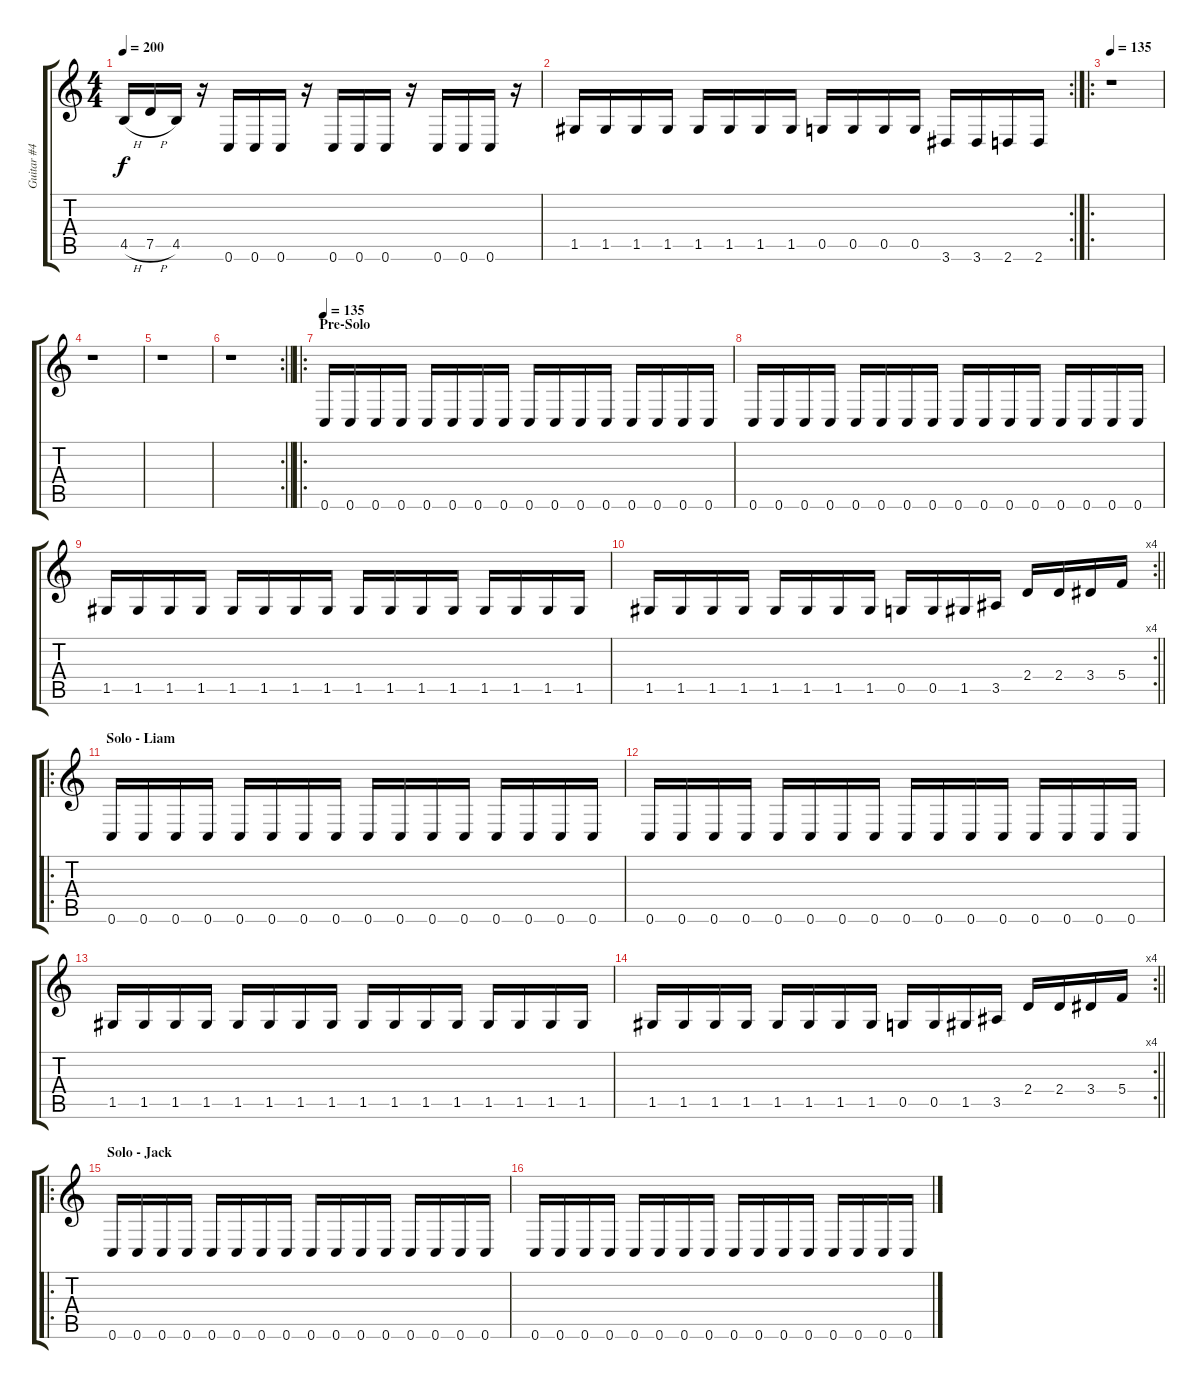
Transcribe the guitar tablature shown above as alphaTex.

\track ("Guitar #4" "Guitar #4") {instrument distortionguitar}
\staff {score tabs}
\tuning (D4 A3 F3 C3 G2 C2) {hide}
\ts (4 4)
\tempo 200
\clef g2
\ks c
4.5{h}.16{dy f} 7.5{h}.16 4.5.16 r.16 0.6.16 0.6.16 0.6.16 r.16 0.6.16 0.6.16 0.6.16 r.16 0.6.16 0.6.16 0.6.16 r.16 |
\rc 2
1.5.16 1.5.16 1.5.16 1.5.16 1.5.16 1.5.16 1.5.16 1.5.16 0.5.16 0.5.16 0.5.16 0.5.16 3.6.16 3.6.16 2.6.16 2.6.16 |
\ro
\tempo 135
r.1 |
r.1 |
r.1 |
\rc 2
\barLineRight lightlight
r.1 |
\ro
\section ("" "Pre-Solo")
\tempo 135
0.6.16 0.6.16 0.6.16 0.6.16 0.6.16 0.6.16 0.6.16 0.6.16 0.6.16 0.6.16 0.6.16 0.6.16 0.6.16 0.6.16 0.6.16 0.6.16 |
0.6.16 0.6.16 0.6.16 0.6.16 0.6.16 0.6.16 0.6.16 0.6.16 0.6.16 0.6.16 0.6.16 0.6.16 0.6.16 0.6.16 0.6.16 0.6.16 |
1.5.16 1.5.16 1.5.16 1.5.16 1.5.16 1.5.16 1.5.16 1.5.16 1.5.16 1.5.16 1.5.16 1.5.16 1.5.16 1.5.16 1.5.16 1.5.16 |
\rc 4
\barLineRight lightlight
1.5.16 1.5.16 1.5.16 1.5.16 1.5.16 1.5.16 1.5.16 1.5.16 0.5.16 0.5.16 1.5.16 3.5.16 2.4.16 2.4.16 3.4.16 5.4.16 |
\ro
\section ("" "Solo - Liam")
0.6.16 0.6.16 0.6.16 0.6.16 0.6.16 0.6.16 0.6.16 0.6.16 0.6.16 0.6.16 0.6.16 0.6.16 0.6.16 0.6.16 0.6.16 0.6.16 |
0.6.16 0.6.16 0.6.16 0.6.16 0.6.16 0.6.16 0.6.16 0.6.16 0.6.16 0.6.16 0.6.16 0.6.16 0.6.16 0.6.16 0.6.16 0.6.16 |
1.5.16 1.5.16 1.5.16 1.5.16 1.5.16 1.5.16 1.5.16 1.5.16 1.5.16 1.5.16 1.5.16 1.5.16 1.5.16 1.5.16 1.5.16 1.5.16 |
\rc 4
\barLineRight lightlight
1.5.16 1.5.16 1.5.16 1.5.16 1.5.16 1.5.16 1.5.16 1.5.16 0.5.16 0.5.16 1.5.16 3.5.16 2.4.16 2.4.16 3.4.16 5.4.16 |
\ro
\section ("" "Solo - Jack")
0.6.16 0.6.16 0.6.16 0.6.16 0.6.16 0.6.16 0.6.16 0.6.16 0.6.16 0.6.16 0.6.16 0.6.16 0.6.16 0.6.16 0.6.16 0.6.16 |
0.6.16 0.6.16 0.6.16 0.6.16 0.6.16 0.6.16 0.6.16 0.6.16 0.6.16 0.6.16 0.6.16 0.6.16 0.6.16 0.6.16 0.6.16 0.6.16
